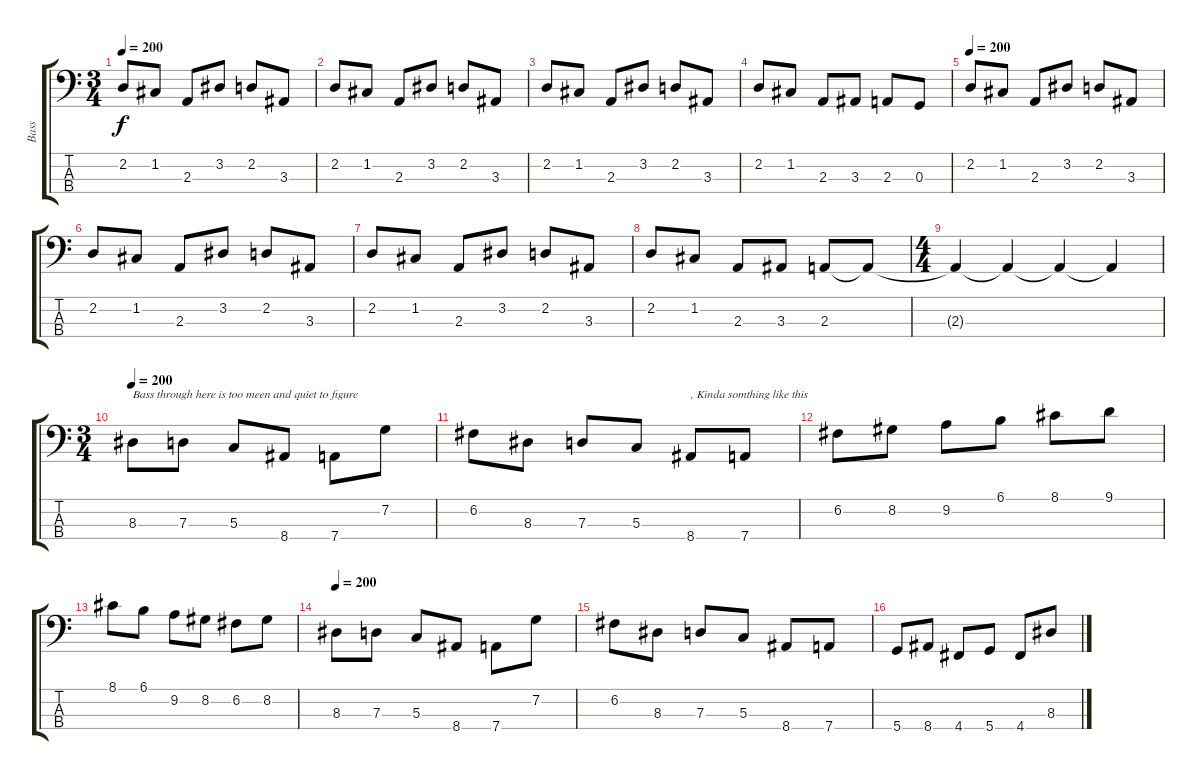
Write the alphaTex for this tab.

\track ("Bass" "Bass") {instrument fretlessbass}
\staff {score tabs}
\tuning (F2 C2 G1 D1) {hide}
\ts (3 4)
\tempo 200
\clef f4
\ks c
2.2.8{dy f} 1.2.8 2.3.8 3.2.8 2.2.8 3.3.8 |
2.2.8 1.2.8 2.3.8 3.2.8 2.2.8 3.3.8 |
2.2.8 1.2.8 2.3.8 3.2.8 2.2.8 3.3.8 |
2.2.8 1.2.8 2.3.8 3.3.8 2.3.8 0.3.8 |
\tempo 200
2.2.8 1.2.8 2.3.8 3.2.8 2.2.8 3.3.8 |
2.2.8 1.2.8 2.3.8 3.2.8 2.2.8 3.3.8 |
2.2.8 1.2.8 2.3.8 3.2.8 2.2.8 3.3.8 |
2.2.8 1.2.8 2.3.8 3.3.8 2.3.8 2.3{t}.8 |
\ts (4 4)
2.3{t}.4 2.3{t}.4 2.3{t}.4 2.3{t}.4 |
\ts (3 4)
\tempo 200
8.3.8{txt "Bass through here is too meen and quiet to figure "} 7.3.8 5.3.8 8.4.8 7.4.8 7.2.8 |
6.2.8 8.3.8 7.3.8 5.3.8 8.4.8{txt ", Kinda somthing like this"} 7.4.8 |
6.2.8 8.2.8 9.2.8 6.1.8 8.1.8 9.1.8 |
8.1.8 6.1.8 9.2.8 8.2.8 6.2.8 8.2.8 |
\tempo 200
8.3.8 7.3.8 5.3.8 8.4.8 7.4.8 7.2.8 |
6.2.8 8.3.8 7.3.8 5.3.8 8.4.8 7.4.8 |
5.4.8 8.4.8 4.4.8 5.4.8 4.4.8 8.3.8
